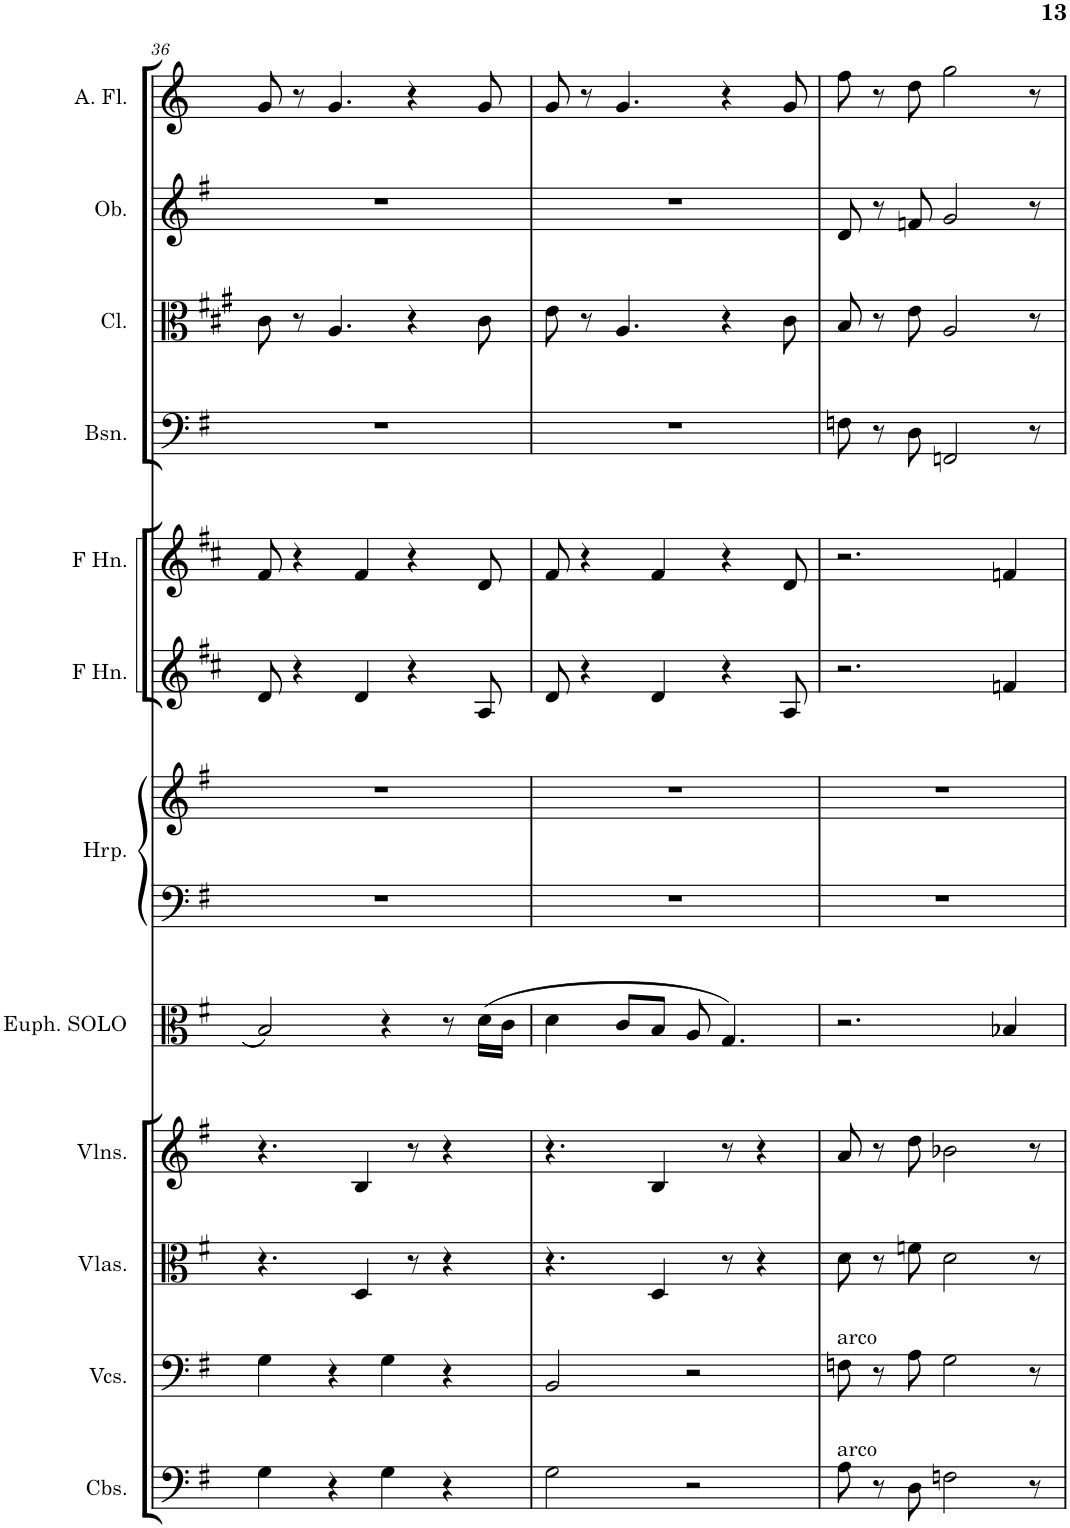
**kern	**kern	**kern	**kern	**kern	**kern	**kern	**kern	**kern	**kern	**kern	**kern	**kern
*part12	*part11	*part10	*part9	*part8	*part7	*part7	*part6	*part5	*part4	*part3	*part2	*part1
*staff13	*staff12	*staff11	*staff10	*staff9	*staff8	*staff7	*staff6	*staff5	*staff4	*staff3	*staff2	*staff1
*I"Contrabasses	*I"Violoncellos	*I"Violas	*I"Violins	*I"Euphonium SOLO	*I"Harp	*	*I"Horn in F	*I"Horn in F	*I"Bassoon	*I"Clarinet	*I"Oboe	*I"Alto Flute
*I'Cbs.	*I'Vcs.	*I'Vlas.	*I'Vlns.	*I'Euph. SOLO	*I'Hrp.	*	*	*	*I'Bsn.	*I'Cl.	*I'Ob.	*I'A. Fl.
!!LO:PB:g=z
*clefF4	*clefF4	*clefC3	*clefG2	*clefC3	*clefF4	*clefG2	*clefG2	*clefG2	*clefF4	*clefC3	*clefG2	*clefG2
*Trd7c12	*	*	*	*	*	*	*Trd4c7	*Trd4c7	*	*Trd1c2	*	*Trd3c5
*k[f#]	*k[f#]	*k[f#]	*k[f#]	*k[f#]	*k[f#]	*k[f#]	*k[f#c#]	*k[f#c#]	*k[f#]	*k[f#c#g#]	*k[f#]	*k[]
*M4/4	*M4/4	*M4/4	*M4/4	*M4/4	*M4/4	*M4/4	*M4/4	*M4/4	*M4/4	*M4/4	*M4/4	*M4/4
=36	=36	=36	=36	=36	=36	=36	=36	=36	=36	=36	=36	=36
4G\	4G\	4.r	4.r	2B/	1r	1r	8d/	8f#/	1r	8c#\	1r	8g/
.	.	.	.	.	.	.	4r	4r	.	8r	.	8r
4r	4r	.	.	.	.	.	.	.	.	4.A/	.	4.g/
.	.	4D/	4B/	.	.	.	4d/	4f#/	.	.	.	.
4G\	4G\	.	.	4r	.	.	.	.	.	.	.	.
.	.	8r	8r	.	.	.	4r	4r	.	4r	.	4r
4r	4r	4r	4r	8r	.	.	.	.	.	.	.	.
.	.	.	.	(16d\LL	.	.	8A/	8d/	.	8c#\	.	8g/
.	.	.	.	16c\JJ	.	.	.	.	.	.	.	.
=37	=37	=37	=37	=37	=37	=37	=37	=37	=37	=37	=37	=37
2G\	2BB/	4.r	4.r	4d\	1r	1r	8d/	8f#/	1r	8e\	1r	8g/
.	.	.	.	.	.	.	4r	4r	.	8r	.	8r
.	.	.	.	8c/L	.	.	.	.	.	4.A/	.	4.g/
.	.	4D/	4B/	8B/J	.	.	4d/	4f#/	.	.	.	.
2r	2r	.	.	8A/	.	.	.	.	.	.	.	.
.	.	8r	8r	4.G/)	.	.	4r	4r	.	4r	.	4r
.	.	4r	4r	.	.	.	.	.	.	.	.	.
.	.	.	.	.	.	.	8A/	8d/	.	8c#\	.	8g/
=38	=38	=38	=38	=38	=38	=38	=38	=38	=38	=38	=38	=38
!	!LO:TX:a:t=arco	!	!	!	!	!	!	!	!	!	!	!
!LO:TX:a:t=arco	!	!	!	!	!	!	!	!	!	!	!	!
8A\	8Fn\	8d\	8a/	2.r	1r	1r	2.r	2.r	8Fn\	8B/	8d/	8ff\
8r	8r	8r	8r	.	.	.	.	.	8r	8r	8r	8r
8D\	8A\	8fn\	8dd\	.	.	.	.	.	8D\	8e\	8fn/	8dd\
2Fn\	2G\	2d\	2b-X\	.	.	.	.	.	2FFn/	2A/	2g/	2gg\
.	.	.	.	4B-X/	.	.	4fn/	4fn/	.	.	.	.
8r	8r	8r	8r	.	.	.	.	.	8r	8r	8r	8r
=	=	=	=	=	=	=	=	=	=	=	=	=
*-	*-	*-	*-	*-	*-	*-	*-	*-	*-	*-	*-	*-
